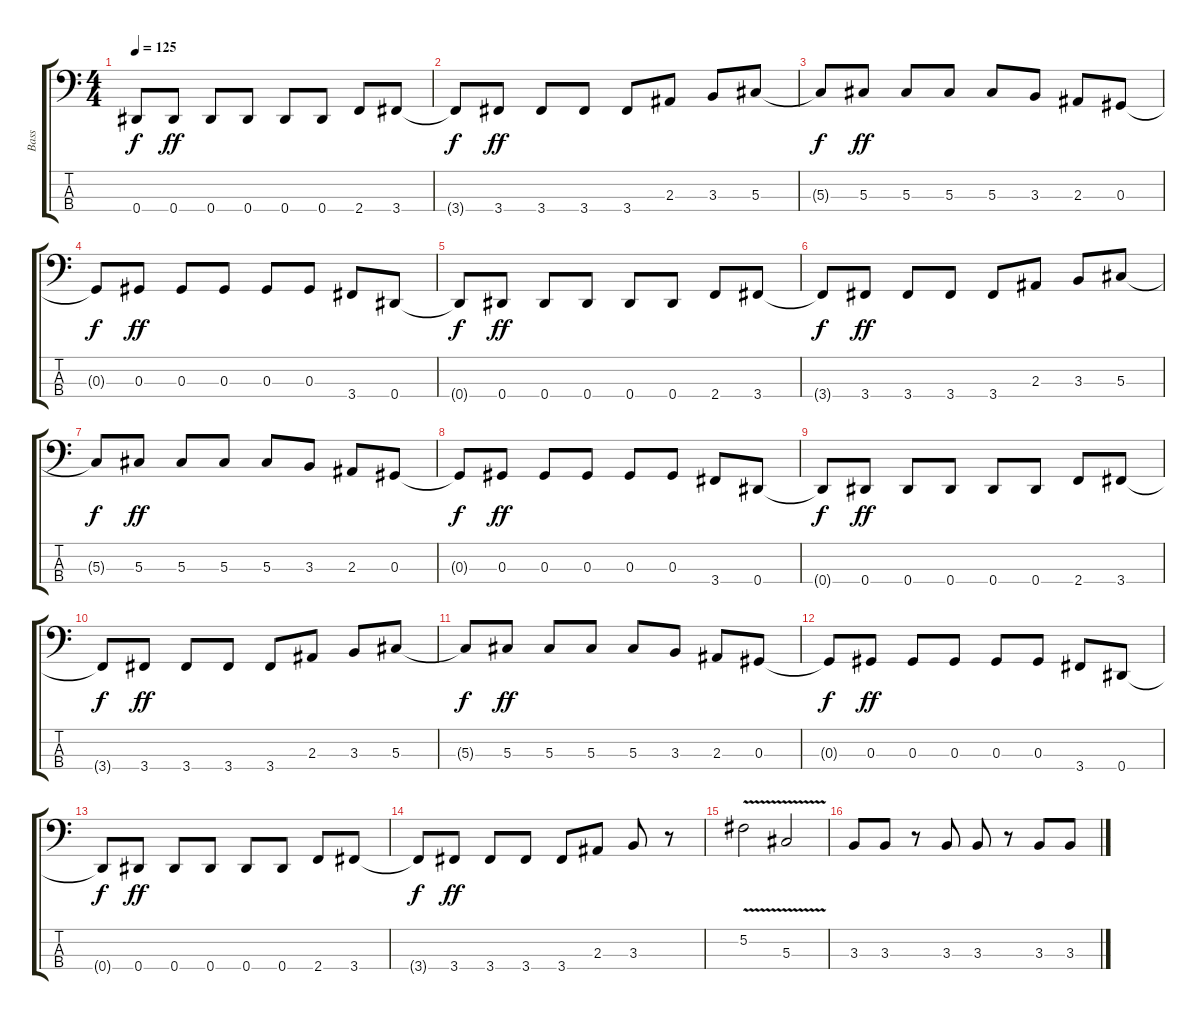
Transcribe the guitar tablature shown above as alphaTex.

\track ("Bass" "Bass") {instrument electricbasspick}
\staff {score tabs}
\tuning (Gb2 Db2 Ab1 Eb1) {hide}
\ts (4 4)
\tempo 125
\clef f4
\ks c
0.4{t}.8{dy f} 0.4.8{dy ff} 0.4.8 0.4.8 0.4.8 0.4.8 2.4.8 3.4.8 |
3.4{t}.8{dy f} 3.4.8{dy ff} 3.4.8 3.4.8 3.4.8 2.3.8 3.3.8 5.3.8 |
5.3{t}.8{dy f} 5.3.8{dy ff} 5.3.8 5.3.8 5.3.8 3.3.8 2.3.8 0.3.8 |
0.3{t}.8{dy f} 0.3.8{dy ff} 0.3.8 0.3.8 0.3.8 0.3.8 3.4.8 0.4.8 |
0.4{t}.8{dy f} 0.4.8{dy ff} 0.4.8 0.4.8 0.4.8 0.4.8 2.4.8 3.4.8 |
3.4{t}.8{dy f} 3.4.8{dy ff} 3.4.8 3.4.8 3.4.8 2.3.8 3.3.8 5.3.8 |
5.3{t}.8{dy f} 5.3.8{dy ff} 5.3.8 5.3.8 5.3.8 3.3.8 2.3.8 0.3.8 |
0.3{t}.8{dy f} 0.3.8{dy ff} 0.3.8 0.3.8 0.3.8 0.3.8 3.4.8 0.4.8 |
0.4{t}.8{dy f} 0.4.8{dy ff} 0.4.8 0.4.8 0.4.8 0.4.8 2.4.8 3.4.8 |
3.4{t}.8{dy f} 3.4.8{dy ff} 3.4.8 3.4.8 3.4.8 2.3.8 3.3.8 5.3.8 |
5.3{t}.8{dy f} 5.3.8{dy ff} 5.3.8 5.3.8 5.3.8 3.3.8 2.3.8 0.3.8 |
0.3{t}.8{dy f} 0.3.8{dy ff} 0.3.8 0.3.8 0.3.8 0.3.8 3.4.8 0.4.8 |
0.4{t}.8{dy f} 0.4.8{dy ff} 0.4.8 0.4.8 0.4.8 0.4.8 2.4.8 3.4.8 |
3.4{t}.8{dy f} 3.4.8{dy ff} 3.4.8 3.4.8 3.4.8 2.3.8 3.3.8 r.8 |
5.2{v}.2 5.3{v}.2 |
3.3.8 3.3.8 r.8 3.3.8 3.3.8 r.8 3.3.8 3.3.8
